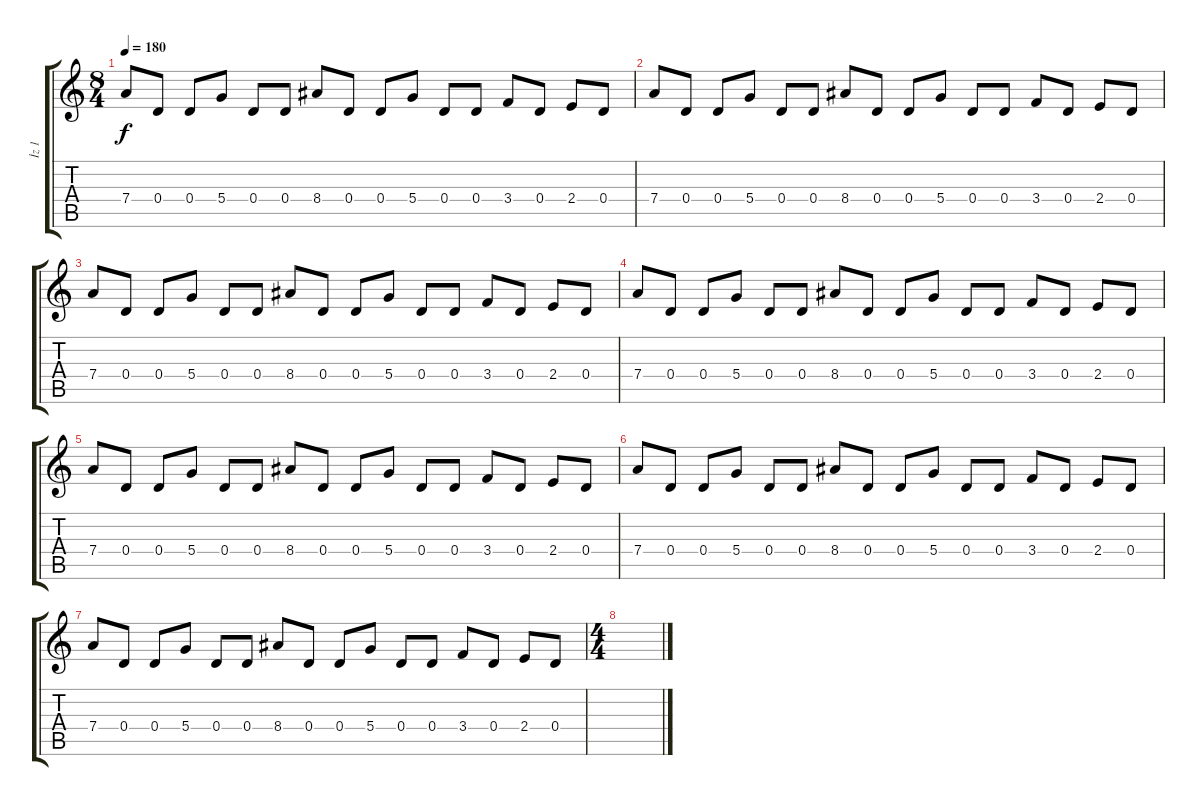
\track ("İz 1" "İz 1") {instrument distortionguitar}
\staff {score tabs}
\tuning (E4 B3 G3 D3 A2 E2) {hide}
\ts (8 4)
\tempo 180
\clef g2
\ks c
7.4.8{dy f} 0.4.8 0.4.8 5.4.8 0.4.8 0.4.8 8.4.8 0.4.8 0.4.8 5.4.8 0.4.8 0.4.8 3.4.8 0.4.8 2.4.8 0.4.8 |
7.4.8 0.4.8 0.4.8 5.4.8 0.4.8 0.4.8 8.4.8 0.4.8 0.4.8 5.4.8 0.4.8 0.4.8 3.4.8 0.4.8 2.4.8 0.4.8 |
7.4.8 0.4.8 0.4.8 5.4.8 0.4.8 0.4.8 8.4.8 0.4.8 0.4.8 5.4.8 0.4.8 0.4.8 3.4.8 0.4.8 2.4.8 0.4.8 |
7.4.8 0.4.8 0.4.8 5.4.8 0.4.8 0.4.8 8.4.8 0.4.8 0.4.8 5.4.8 0.4.8 0.4.8 3.4.8 0.4.8 2.4.8 0.4.8 |
7.4.8 0.4.8 0.4.8 5.4.8 0.4.8 0.4.8 8.4.8 0.4.8 0.4.8 5.4.8 0.4.8 0.4.8 3.4.8 0.4.8 2.4.8 0.4.8 |
7.4.8 0.4.8 0.4.8 5.4.8 0.4.8 0.4.8 8.4.8 0.4.8 0.4.8 5.4.8 0.4.8 0.4.8 3.4.8 0.4.8 2.4.8 0.4.8 |
7.4.8 0.4.8 0.4.8 5.4.8 0.4.8 0.4.8 8.4.8 0.4.8 0.4.8 5.4.8 0.4.8 0.4.8 3.4.8 0.4.8 2.4.8 0.4.8 |
\ts (4 4)
